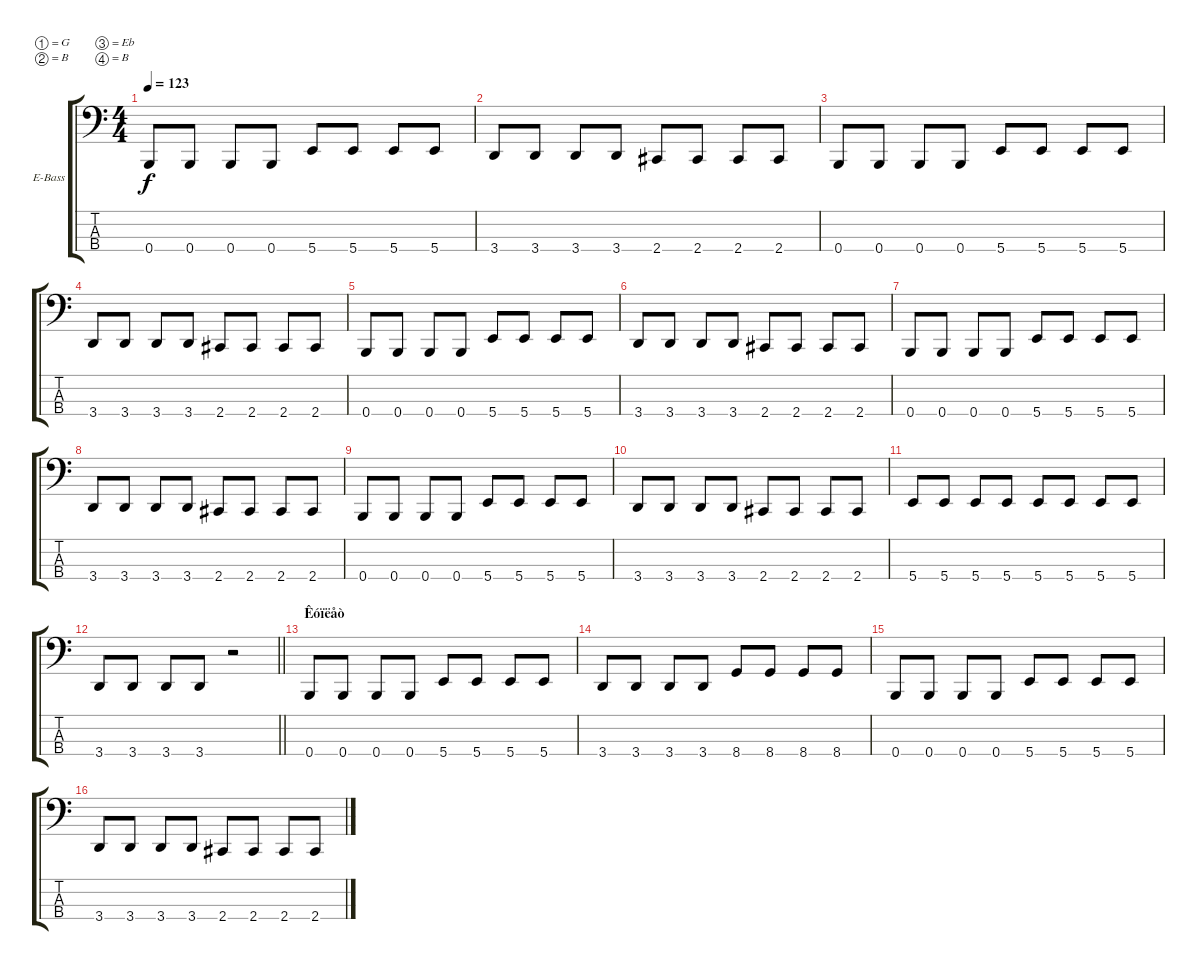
\bracketExtendMode groupsimilarinstruments
\firstSystemTrackNameOrientation horizontal
\otherSystemsTrackNameOrientation horizontal
\track ("Áàñ" "E-Bass") {instrument electricbassfinger}
\staff {score tabs}
\tuning (G2 B1 Eb2 B0)
\ts (4 4)
\tempo 123
\clef f4
\ks c
0.4.8{dy f} 0.4.8 0.4.8 0.4.8 5.4.8 5.4.8 5.4.8 5.4.8 |
3.4.8 3.4.8 3.4.8 3.4.8 2.4.8 2.4.8 2.4.8 2.4.8 |
0.4.8 0.4.8 0.4.8 0.4.8 5.4.8 5.4.8 5.4.8 5.4.8 |
3.4.8 3.4.8 3.4.8 3.4.8 2.4.8 2.4.8 2.4.8 2.4.8 |
0.4.8 0.4.8 0.4.8 0.4.8 5.4.8 5.4.8 5.4.8 5.4.8 |
3.4.8 3.4.8 3.4.8 3.4.8 2.4.8 2.4.8 2.4.8 2.4.8 |
0.4.8 0.4.8 0.4.8 0.4.8 5.4.8 5.4.8 5.4.8 5.4.8 |
3.4.8 3.4.8 3.4.8 3.4.8 2.4.8 2.4.8 2.4.8 2.4.8 |
0.4.8 0.4.8 0.4.8 0.4.8 5.4.8 5.4.8 5.4.8 5.4.8 |
3.4.8 3.4.8 3.4.8 3.4.8 2.4.8 2.4.8 2.4.8 2.4.8 |
5.4.8 5.4.8 5.4.8 5.4.8 5.4.8 5.4.8 5.4.8 5.4.8 |
\barLineRight lightlight
3.4.8 3.4.8 3.4.8 3.4.8 r.2 |
\section ("" "Êóïëåò")
0.4.8 0.4.8 0.4.8 0.4.8 5.4.8 5.4.8 5.4.8 5.4.8 |
3.4.8 3.4.8 3.4.8 3.4.8 8.4.8 8.4.8 8.4.8 8.4.8 |
0.4.8 0.4.8 0.4.8 0.4.8 5.4.8 5.4.8 5.4.8 5.4.8 |
3.4.8 3.4.8 3.4.8 3.4.8 2.4.8 2.4.8 2.4.8 2.4.8
